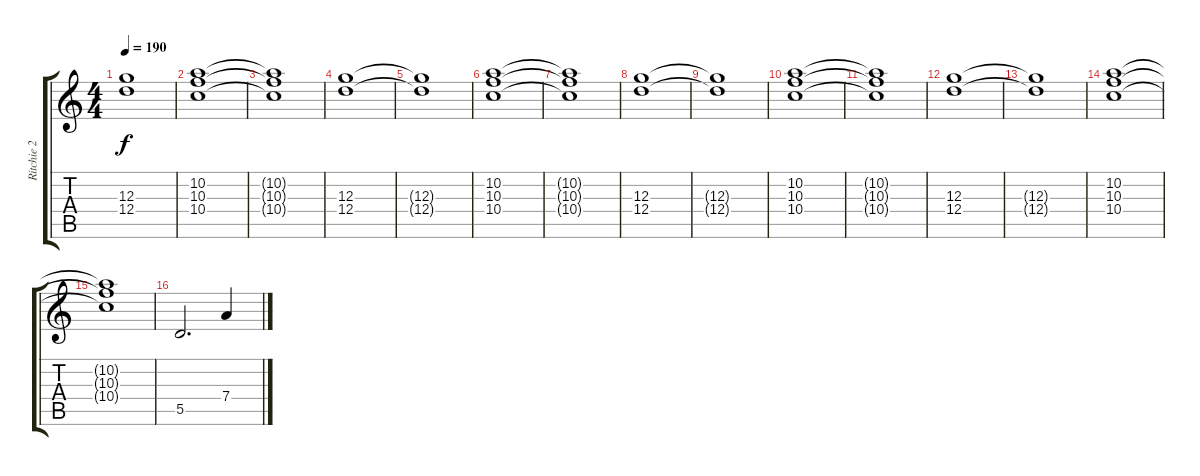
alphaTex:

\track ("Ritchie 2" "Ritchie 2") {instrument overdrivenguitar}
\staff {score tabs}
\tuning (E4 B3 G3 D3 A2 E2) {hide}
\ts (4 4)
\tempo 190
\clef g2
\ks c
(12.3{t} 12.4{t}).1{dy f} |
(10.2 10.3 10.4).1 |
(10.2{t} 10.3{t} 10.4{t}).1 |
(12.3 12.4).1 |
(12.3{t} 12.4{t}).1 |
(10.2 10.3 10.4).1 |
(10.2{t} 10.3{t} 10.4{t}).1 |
(12.3 12.4).1 |
(12.3{t} 12.4{t}).1 |
(10.2 10.3 10.4).1 |
(10.2{t} 10.3{t} 10.4{t}).1 |
(12.3 12.4).1 |
(12.3{t} 12.4{t}).1 |
(10.2 10.3 10.4).1 |
(10.2{t} 10.3{t} 10.4{t}).1 |
5.5.2{d} 7.4.4
